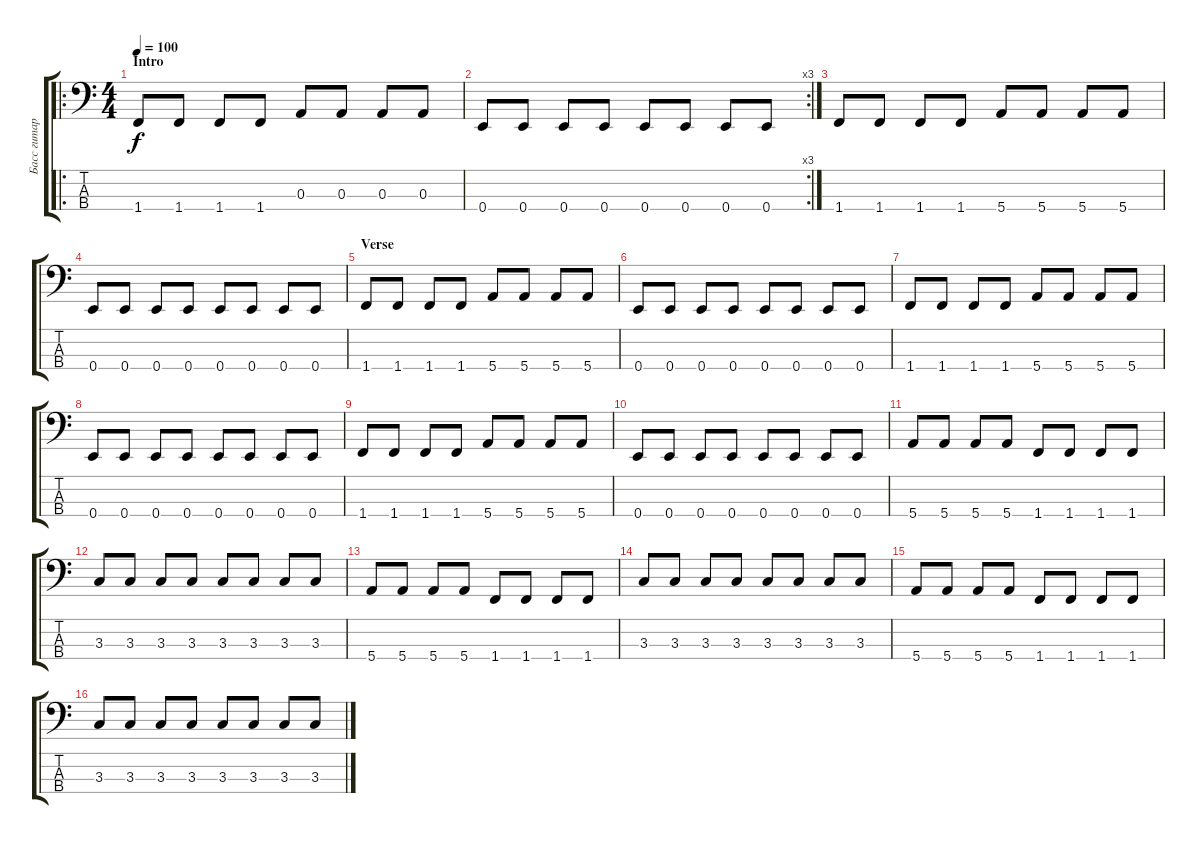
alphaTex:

\track ("Басс гитара" "Басс гитар") {instrument electricbasspick}
\staff {score tabs}
\tuning (G2 D2 A1 E1) {hide}
\ro
\ts (4 4)
\section ("" "Intro")
\tempo 100
\clef f4
\ks c
1.4.8{dy f instrument electricbasspick} 1.4.8 1.4.8 1.4.8 0.3.8 0.3.8 0.3.8 0.3.8 |
\rc 3
0.4.8 0.4.8 0.4.8 0.4.8 0.4.8 0.4.8 0.4.8 0.4.8 |
1.4.8 1.4.8 1.4.8 1.4.8 5.4.8 5.4.8 5.4.8 5.4.8 |
0.4.8 0.4.8 0.4.8 0.4.8 0.4.8 0.4.8 0.4.8 0.4.8 |
\section ("" "Verse")
1.4.8 1.4.8 1.4.8 1.4.8 5.4.8 5.4.8 5.4.8 5.4.8 |
0.4.8 0.4.8 0.4.8 0.4.8 0.4.8 0.4.8 0.4.8 0.4.8 |
1.4.8 1.4.8 1.4.8 1.4.8 5.4.8 5.4.8 5.4.8 5.4.8 |
0.4.8 0.4.8 0.4.8 0.4.8 0.4.8 0.4.8 0.4.8 0.4.8 |
1.4.8 1.4.8 1.4.8 1.4.8 5.4.8 5.4.8 5.4.8 5.4.8 |
0.4.8 0.4.8 0.4.8 0.4.8 0.4.8 0.4.8 0.4.8 0.4.8 |
5.4.8 5.4.8 5.4.8 5.4.8 1.4.8 1.4.8 1.4.8 1.4.8 |
3.3.8 3.3.8 3.3.8 3.3.8 3.3.8 3.3.8 3.3.8 3.3.8 |
5.4.8 5.4.8 5.4.8 5.4.8 1.4.8 1.4.8 1.4.8 1.4.8 |
3.3.8 3.3.8 3.3.8 3.3.8 3.3.8 3.3.8 3.3.8 3.3.8 |
5.4.8 5.4.8 5.4.8 5.4.8 1.4.8 1.4.8 1.4.8 1.4.8 |
3.3.8 3.3.8 3.3.8 3.3.8 3.3.8 3.3.8 3.3.8 3.3.8
